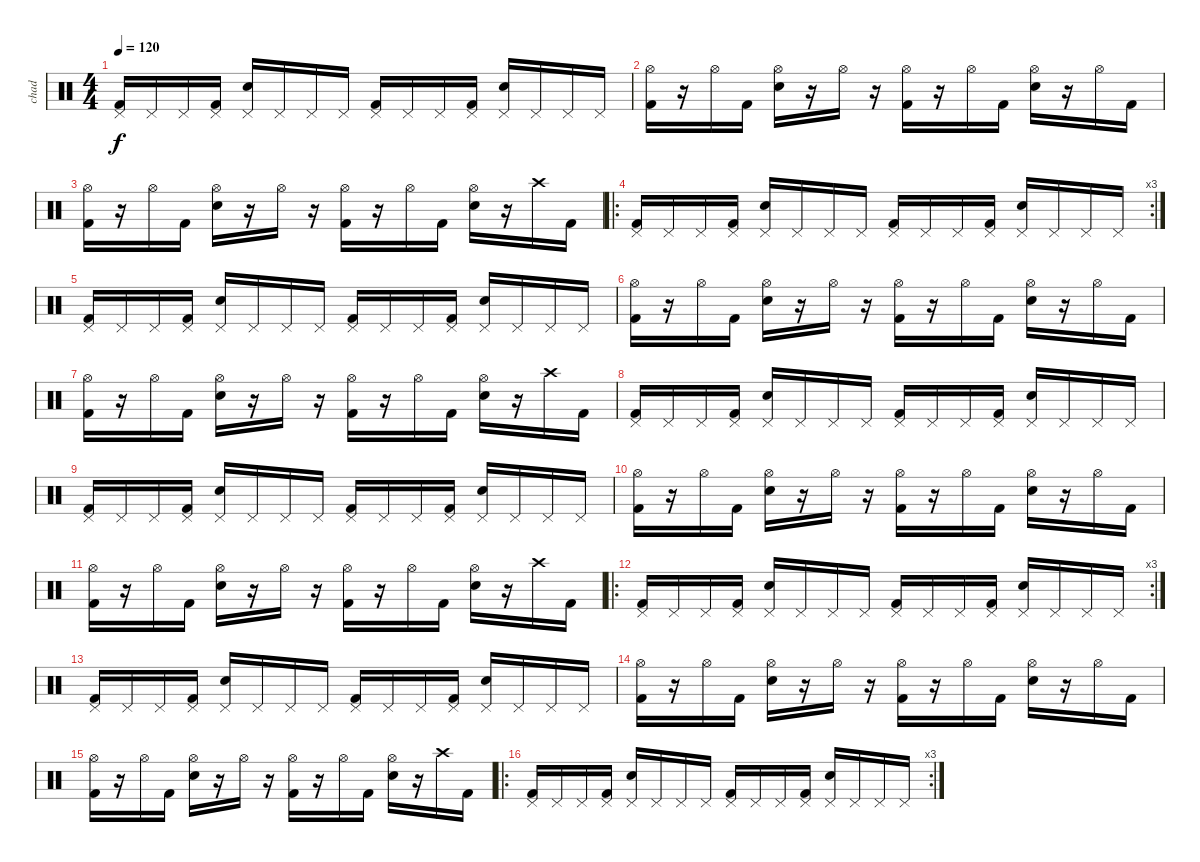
\track ("chad" "chad") {instrument percussion}
\staff {score}
\articulation defaults
\ts (4 4)
\tempo 120
\clef neutral
\ks c
("Pedal Hi-Hat (hit)" "Kick (hit) 2").16{dy f} "Pedal Hi-Hat (hit)".16 "Pedal Hi-Hat (hit)".16 ("Pedal Hi-Hat (hit)" "Kick (hit) 2").16 ("Pedal Hi-Hat (hit)" "Electric Snare (hit)").16 "Pedal Hi-Hat (hit)".16 "Pedal Hi-Hat (hit)".16 "Pedal Hi-Hat (hit)".16 ("Pedal Hi-Hat (hit)" "Kick (hit) 2").16 "Pedal Hi-Hat (hit)".16 "Pedal Hi-Hat (hit)".16 ("Pedal Hi-Hat (hit)" "Kick (hit) 2").16 ("Pedal Hi-Hat (hit)" "Electric Snare (hit)").16 "Pedal Hi-Hat (hit)".16 "Pedal Hi-Hat (hit)".16 "Pedal Hi-Hat (hit)".16 |
("Hi-Hat (open)" "Kick (hit) 2").16 r.16 "Hi-Hat (open)".16 "Kick (hit) 2".16 ("Hi-Hat (open)" "Electric Snare (hit)").16 r.16 "Hi-Hat (open)".16 r.16 ("Hi-Hat (open)" "Kick (hit) 2").16 r.16 "Hi-Hat (open)".16 "Kick (hit) 2".16 ("Hi-Hat (open)" "Electric Snare (hit)").16 r.16 "Hi-Hat (open)".16 "Kick (hit) 2".16 |
("Hi-Hat (open)" "Kick (hit) 2").16 r.16 "Hi-Hat (open)".16 "Kick (hit) 2".16 ("Hi-Hat (open)" "Electric Snare (hit)").16 r.16 "Hi-Hat (open)".16 r.16 ("Hi-Hat (open)" "Kick (hit) 2").16 r.16 "Hi-Hat (open)".16 "Kick (hit) 2".16 ("Hi-Hat (open)" "Electric Snare (hit)").16 r.16 "Crash high (hit)".16 "Kick (hit) 2".16 |
\ro
\rc 3
("Pedal Hi-Hat (hit)" "Kick (hit) 2").16{volume 16} "Pedal Hi-Hat (hit)".16 "Pedal Hi-Hat (hit)".16 ("Pedal Hi-Hat (hit)" "Kick (hit) 2").16 ("Pedal Hi-Hat (hit)" "Electric Snare (hit)").16 "Pedal Hi-Hat (hit)".16 "Pedal Hi-Hat (hit)".16 "Pedal Hi-Hat (hit)".16 ("Pedal Hi-Hat (hit)" "Kick (hit) 2").16 "Pedal Hi-Hat (hit)".16 "Pedal Hi-Hat (hit)".16 ("Pedal Hi-Hat (hit)" "Kick (hit) 2").16 ("Pedal Hi-Hat (hit)" "Electric Snare (hit)").16 "Pedal Hi-Hat (hit)".16 "Pedal Hi-Hat (hit)".16 "Pedal Hi-Hat (hit)".16 |
("Pedal Hi-Hat (hit)" "Kick (hit) 2").16 "Pedal Hi-Hat (hit)".16 "Pedal Hi-Hat (hit)".16 ("Pedal Hi-Hat (hit)" "Kick (hit) 2").16 ("Pedal Hi-Hat (hit)" "Electric Snare (hit)").16 "Pedal Hi-Hat (hit)".16 "Pedal Hi-Hat (hit)".16 "Pedal Hi-Hat (hit)".16 ("Pedal Hi-Hat (hit)" "Kick (hit) 2").16 "Pedal Hi-Hat (hit)".16 "Pedal Hi-Hat (hit)".16 ("Pedal Hi-Hat (hit)" "Kick (hit) 2").16 ("Pedal Hi-Hat (hit)" "Electric Snare (hit)").16 "Pedal Hi-Hat (hit)".16 "Pedal Hi-Hat (hit)".16 "Pedal Hi-Hat (hit)".16 |
("Hi-Hat (open)" "Kick (hit) 2").16 r.16 "Hi-Hat (open)".16 "Kick (hit) 2".16 ("Hi-Hat (open)" "Electric Snare (hit)").16 r.16 "Hi-Hat (open)".16 r.16 ("Hi-Hat (open)" "Kick (hit) 2").16 r.16 "Hi-Hat (open)".16 "Kick (hit) 2".16 ("Hi-Hat (open)" "Electric Snare (hit)").16 r.16 "Hi-Hat (open)".16 "Kick (hit) 2".16 |
("Hi-Hat (open)" "Kick (hit) 2").16 r.16 "Hi-Hat (open)".16 "Kick (hit) 2".16 ("Hi-Hat (open)" "Electric Snare (hit)").16 r.16 "Hi-Hat (open)".16 r.16 ("Hi-Hat (open)" "Kick (hit) 2").16 r.16 "Hi-Hat (open)".16 "Kick (hit) 2".16 ("Hi-Hat (open)" "Electric Snare (hit)").16 r.16 "Crash high (hit)".16 "Kick (hit) 2".16 |
("Pedal Hi-Hat (hit)" "Kick (hit) 2").16{volume 16} "Pedal Hi-Hat (hit)".16 "Pedal Hi-Hat (hit)".16 ("Pedal Hi-Hat (hit)" "Kick (hit) 2").16 ("Pedal Hi-Hat (hit)" "Electric Snare (hit)").16 "Pedal Hi-Hat (hit)".16 "Pedal Hi-Hat (hit)".16 "Pedal Hi-Hat (hit)".16 ("Pedal Hi-Hat (hit)" "Kick (hit) 2").16 "Pedal Hi-Hat (hit)".16 "Pedal Hi-Hat (hit)".16 ("Pedal Hi-Hat (hit)" "Kick (hit) 2").16 ("Pedal Hi-Hat (hit)" "Electric Snare (hit)").16 "Pedal Hi-Hat (hit)".16 "Pedal Hi-Hat (hit)".16 "Pedal Hi-Hat (hit)".16 |
("Pedal Hi-Hat (hit)" "Kick (hit) 2").16 "Pedal Hi-Hat (hit)".16 "Pedal Hi-Hat (hit)".16 ("Pedal Hi-Hat (hit)" "Kick (hit) 2").16 ("Pedal Hi-Hat (hit)" "Electric Snare (hit)").16 "Pedal Hi-Hat (hit)".16 "Pedal Hi-Hat (hit)".16 "Pedal Hi-Hat (hit)".16 ("Pedal Hi-Hat (hit)" "Kick (hit) 2").16 "Pedal Hi-Hat (hit)".16 "Pedal Hi-Hat (hit)".16 ("Pedal Hi-Hat (hit)" "Kick (hit) 2").16 ("Pedal Hi-Hat (hit)" "Electric Snare (hit)").16 "Pedal Hi-Hat (hit)".16 "Pedal Hi-Hat (hit)".16 "Pedal Hi-Hat (hit)".16 |
("Hi-Hat (open)" "Kick (hit) 2").16 r.16 "Hi-Hat (open)".16 "Kick (hit) 2".16 ("Hi-Hat (open)" "Electric Snare (hit)").16 r.16 "Hi-Hat (open)".16 r.16 ("Hi-Hat (open)" "Kick (hit) 2").16 r.16 "Hi-Hat (open)".16 "Kick (hit) 2".16 ("Hi-Hat (open)" "Electric Snare (hit)").16 r.16 "Hi-Hat (open)".16 "Kick (hit) 2".16 |
("Hi-Hat (open)" "Kick (hit) 2").16 r.16 "Hi-Hat (open)".16 "Kick (hit) 2".16 ("Hi-Hat (open)" "Electric Snare (hit)").16 r.16 "Hi-Hat (open)".16 r.16 ("Hi-Hat (open)" "Kick (hit) 2").16 r.16 "Hi-Hat (open)".16 "Kick (hit) 2".16 ("Hi-Hat (open)" "Electric Snare (hit)").16 r.16 "Crash high (hit)".16 "Kick (hit) 2".16 |
\ro
\rc 3
("Pedal Hi-Hat (hit)" "Kick (hit) 2").16{volume 16} "Pedal Hi-Hat (hit)".16 "Pedal Hi-Hat (hit)".16 ("Pedal Hi-Hat (hit)" "Kick (hit) 2").16 ("Pedal Hi-Hat (hit)" "Electric Snare (hit)").16 "Pedal Hi-Hat (hit)".16 "Pedal Hi-Hat (hit)".16 "Pedal Hi-Hat (hit)".16 ("Pedal Hi-Hat (hit)" "Kick (hit) 2").16 "Pedal Hi-Hat (hit)".16 "Pedal Hi-Hat (hit)".16 ("Pedal Hi-Hat (hit)" "Kick (hit) 2").16 ("Pedal Hi-Hat (hit)" "Electric Snare (hit)").16 "Pedal Hi-Hat (hit)".16 "Pedal Hi-Hat (hit)".16 "Pedal Hi-Hat (hit)".16 |
("Pedal Hi-Hat (hit)" "Kick (hit) 2").16 "Pedal Hi-Hat (hit)".16 "Pedal Hi-Hat (hit)".16 ("Pedal Hi-Hat (hit)" "Kick (hit) 2").16 ("Pedal Hi-Hat (hit)" "Electric Snare (hit)").16 "Pedal Hi-Hat (hit)".16 "Pedal Hi-Hat (hit)".16 "Pedal Hi-Hat (hit)".16 ("Pedal Hi-Hat (hit)" "Kick (hit) 2").16 "Pedal Hi-Hat (hit)".16 "Pedal Hi-Hat (hit)".16 ("Pedal Hi-Hat (hit)" "Kick (hit) 2").16 ("Pedal Hi-Hat (hit)" "Electric Snare (hit)").16 "Pedal Hi-Hat (hit)".16 "Pedal Hi-Hat (hit)".16 "Pedal Hi-Hat (hit)".16 |
("Hi-Hat (open)" "Kick (hit) 2").16 r.16 "Hi-Hat (open)".16 "Kick (hit) 2".16 ("Hi-Hat (open)" "Electric Snare (hit)").16 r.16 "Hi-Hat (open)".16 r.16 ("Hi-Hat (open)" "Kick (hit) 2").16 r.16 "Hi-Hat (open)".16 "Kick (hit) 2".16 ("Hi-Hat (open)" "Electric Snare (hit)").16 r.16 "Hi-Hat (open)".16 "Kick (hit) 2".16 |
("Hi-Hat (open)" "Kick (hit) 2").16 r.16 "Hi-Hat (open)".16 "Kick (hit) 2".16 ("Hi-Hat (open)" "Electric Snare (hit)").16 r.16 "Hi-Hat (open)".16 r.16 ("Hi-Hat (open)" "Kick (hit) 2").16 r.16 "Hi-Hat (open)".16 "Kick (hit) 2".16 ("Hi-Hat (open)" "Electric Snare (hit)").16 r.16 "Crash high (hit)".16 "Kick (hit) 2".16 |
\ro
\rc 3
("Pedal Hi-Hat (hit)" "Kick (hit) 2").16{volume 16} "Pedal Hi-Hat (hit)".16 "Pedal Hi-Hat (hit)".16 ("Pedal Hi-Hat (hit)" "Kick (hit) 2").16 ("Pedal Hi-Hat (hit)" "Electric Snare (hit)").16 "Pedal Hi-Hat (hit)".16 "Pedal Hi-Hat (hit)".16 "Pedal Hi-Hat (hit)".16 ("Pedal Hi-Hat (hit)" "Kick (hit) 2").16 "Pedal Hi-Hat (hit)".16 "Pedal Hi-Hat (hit)".16 ("Pedal Hi-Hat (hit)" "Kick (hit) 2").16 ("Pedal Hi-Hat (hit)" "Electric Snare (hit)").16 "Pedal Hi-Hat (hit)".16 "Pedal Hi-Hat (hit)".16 "Pedal Hi-Hat (hit)".16
